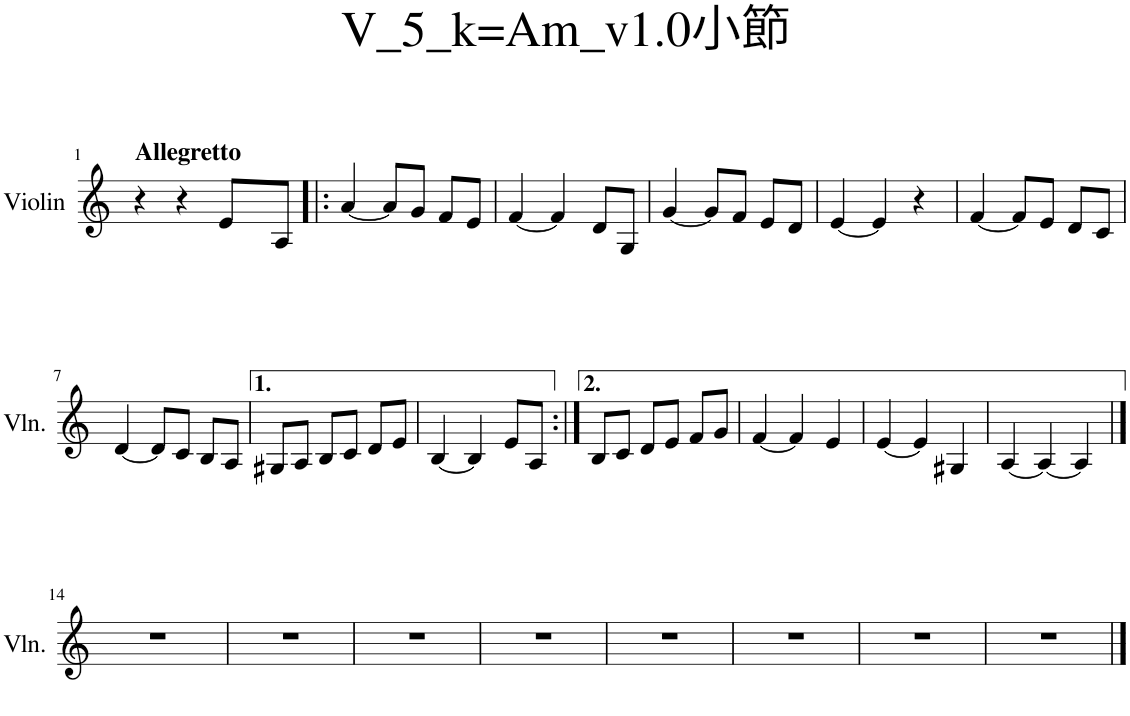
**kern
*part1
*staff1
*I"Violin
*I'Vln.
*clefG2
*k[]
=1
!LO:TX:a:B:t=Allegretto
4r
4r
8e/L
8A/J
=2!|:
[4a/
8a/L]
8g/J
8f/L
8e/J
=3
[4f/
4f/]
8d/L
8G/J
=4
[4g/
8g/L]
8f/J
8e/L
8d/J
=5
[4e/
4e/]
4r
=6
[4f/
8f/L]
8e/J
8d/L
8c/J
!!LO:LB:g=z
=7
[4d/
8d/L]
8c/J
8B/L
8A/J
=8
8G#X/L
8A/J
8B/L
8c/J
8d/L
8e/J
=9
[4B/
4B/]
8e/L
8A/J
=10:|!
8B/L
8c/J
8d/L
8e/J
8f/L
8g/J
=11
[4f/
4f/]
4e/
=12
[4e/
4e/]
4G#X/
=13
[4A/
4A/_
4A/]
!!LO:LB:g=z
==14
1r
=15
1r
=16
1r
=17
1r
=18
1r
=19
1r
=20
1r
=21
1r
==
*-
